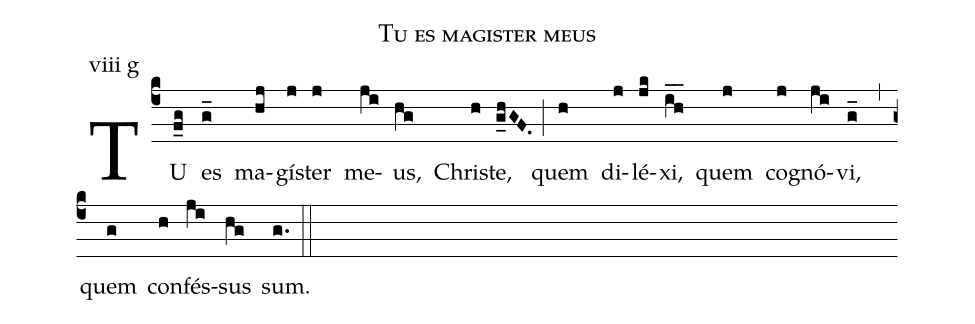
name: Tu es magister meus;
annotation: viii g;
mode: 8;
%%
(c4)
TU(f_g) es(g_) ma(hj)gí(j)ster(j) me(ji)us,(hg) Chri(h)ste,(g_hGF.) (;)
quem(h) di(j)lé(jk)xi,(ih__) quem(j) co(j)gnó(ji)vi,(g_) (,)
quem(g) con(h)fés(ji)sus(hg) sum.(g.) (::)
